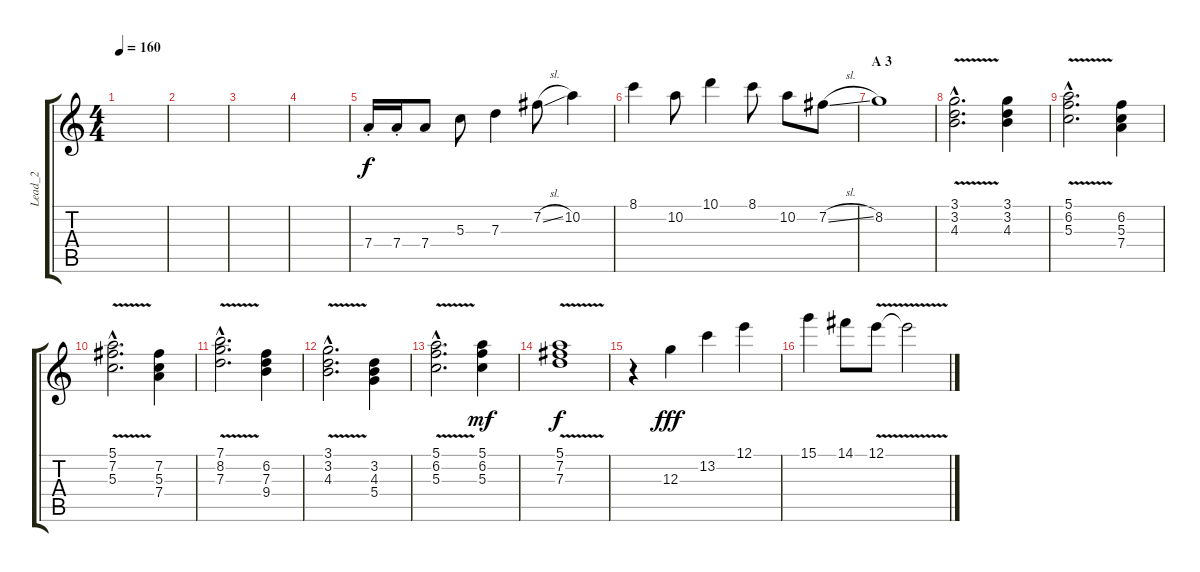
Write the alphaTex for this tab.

\track ("Lead_2" "Lead_2") {instrument acousticguitarnylon}
\staff {score tabs}
\tuning (E4 B3 G3 D3 A2 E2) {hide}
\ts (4 4)
\tempo 160
\clef g2
\ks c
|
|
|
|
7.4{st}.16{volume 16 instrument electricguitarjazz} 7.4{st}.16 7.4.8 5.3.8 7.3.4 7.2{sl}.8 10.2.4 |
8.1.4 10.2.8 10.1.4 8.1.8 10.2.8 7.2{sl}.8 |
\section ("" "A 3")
8.2.1 |
(3.1{v hac} 3.2{v hac} 4.3{v hac}).2{d dy f instrument acousticguitarsteel} (3.1 3.2 4.3).4 |
(5.1{v hac} 6.2{hac} 5.3{hac}).2{d} (6.2 5.3 7.4).4 |
(5.1{v hac} 7.2{hac} 5.3{hac}).2{d} (7.2 5.3 7.4).4 |
(7.1{v hac} 8.2{hac} 7.3{hac}).2{d} (6.2 7.3 9.4).4 |
(3.1{v hac} 3.2{hac} 4.3{hac}).2{d} (3.2 4.3 5.4).4 |
(5.1{v hac} 6.2{hac} 5.3{hac}).2{d} (5.1 6.2 5.3).4{dy mf} |
(5.1{v} 7.2 7.3).1{dy f} |
r.4{volume 16 instrument electricguitarjazz} 12.3.4{dy fff} 13.2.4 12.1.4 |
15.1.4 14.1.8 12.1{v}.8 12.1{t}.2
